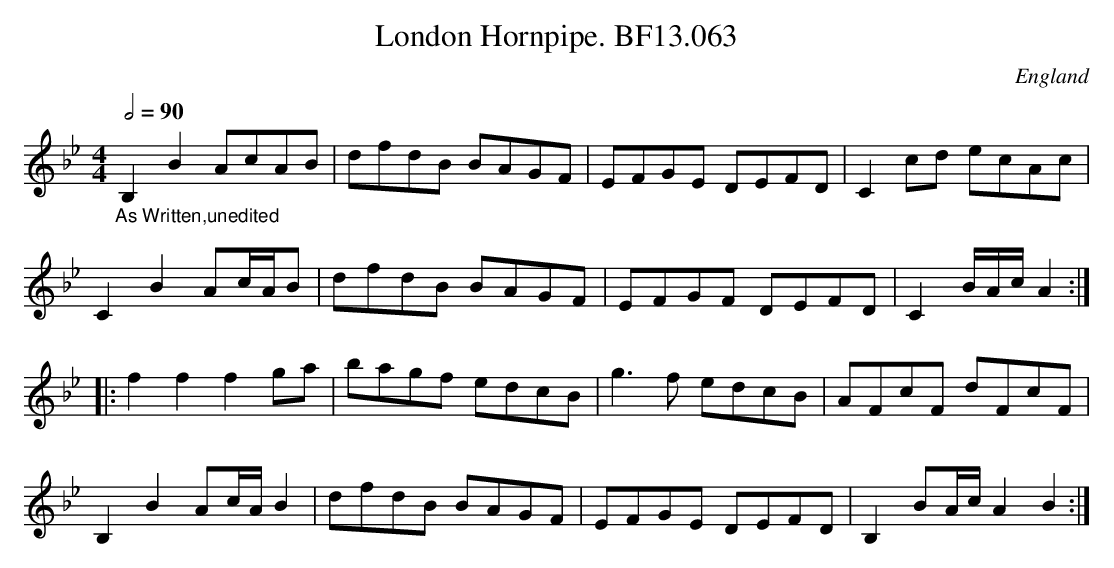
X:1
T:London Hornpipe. BF13.063
L:1/8
M:4/4
O:England
Q:1/2=90
K:Bb
"_As Written,unedited"B,2B2AcAB|dfdB BAGF|EFGE DEFD|C2cd ecAc|!
C2B2Ac/A/B|dfdB BAGF|EFGF DEFD|C2B/A/c/A2:|!
|:f2f2f2ga|bagf edcB|g3f edcB|AFcF dFcF|!
B,2B2Ac/A/B2|dfdB BAGF|EFGE DEFD|B,2BA/c/A2B2:|
